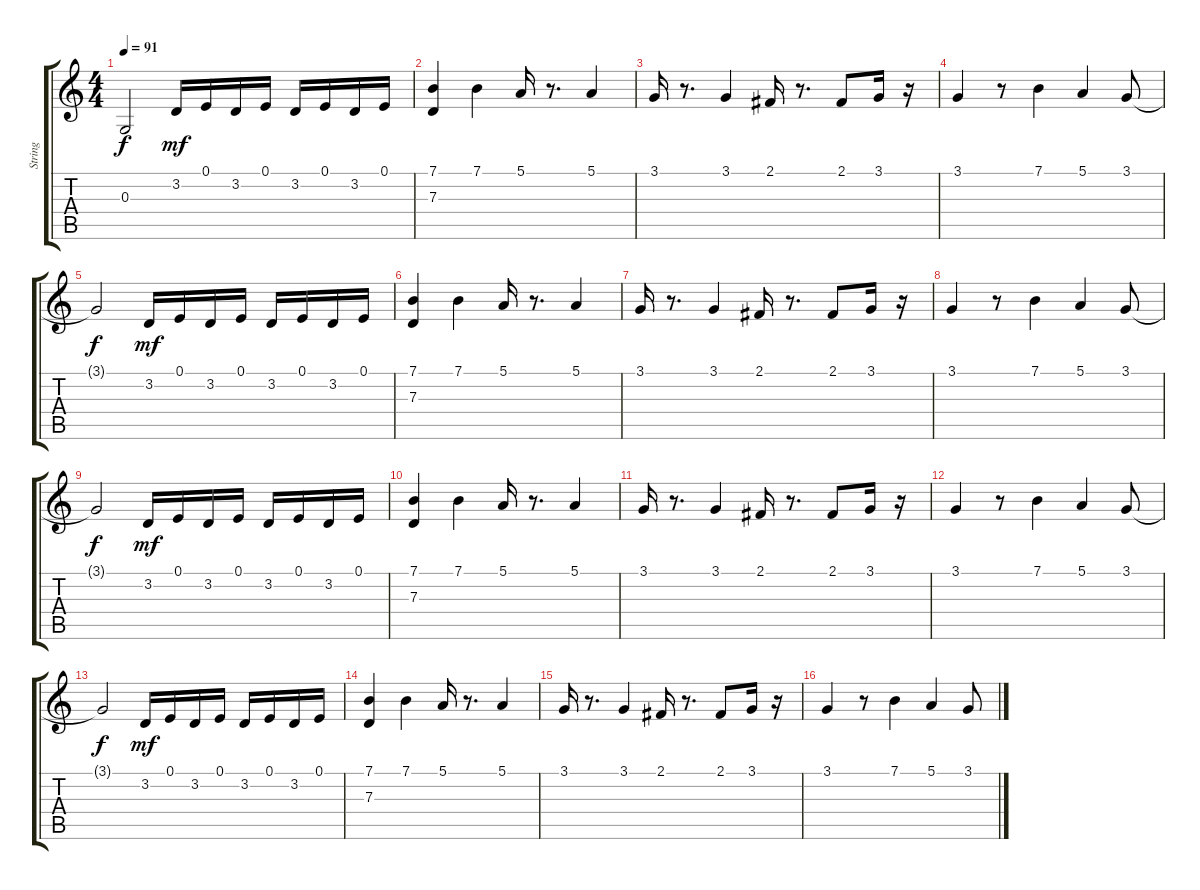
\track ("String" "String") {instrument stringensemble1}
\staff {score tabs}
\tuning (E4 B3 G3 D3 A2 E2) {hide}
\ts (4 4)
\tempo 91
\clef g2
\ks c
0.3{t}.2{dy f} 3.2.16{dy mf} 0.1.16 3.2.16 0.1.16 3.2.16 0.1.16 3.2.16 0.1.16 |
(7.1 7.3).4 7.1.4 5.1.16 r.8{d} 5.1.4 |
3.1.16 r.8{d} 3.1.4 2.1.16 r.8{d} 2.1.8 3.1.16 r.16 |
3.1.4 r.8 7.1.4 5.1.4 3.1.8 |
3.1{t}.2{dy f} 3.2.16{dy mf} 0.1.16 3.2.16 0.1.16 3.2.16 0.1.16 3.2.16 0.1.16 |
(7.1 7.3).4 7.1.4 5.1.16 r.8{d} 5.1.4 |
3.1.16 r.8{d} 3.1.4 2.1.16 r.8{d} 2.1.8 3.1.16 r.16 |
3.1.4 r.8 7.1.4 5.1.4 3.1.8 |
3.1{t}.2{dy f} 3.2.16{dy mf} 0.1.16 3.2.16 0.1.16 3.2.16 0.1.16 3.2.16 0.1.16 |
(7.1 7.3).4 7.1.4 5.1.16 r.8{d} 5.1.4 |
3.1.16 r.8{d} 3.1.4 2.1.16 r.8{d} 2.1.8 3.1.16 r.16 |
3.1.4 r.8 7.1.4 5.1.4 3.1.8 |
3.1{t}.2{dy f} 3.2.16{dy mf} 0.1.16 3.2.16 0.1.16 3.2.16 0.1.16 3.2.16 0.1.16 |
(7.1 7.3).4 7.1.4 5.1.16 r.8{d} 5.1.4 |
3.1.16 r.8{d} 3.1.4 2.1.16 r.8{d} 2.1.8 3.1.16 r.16 |
3.1.4 r.8 7.1.4 5.1.4 3.1.8
